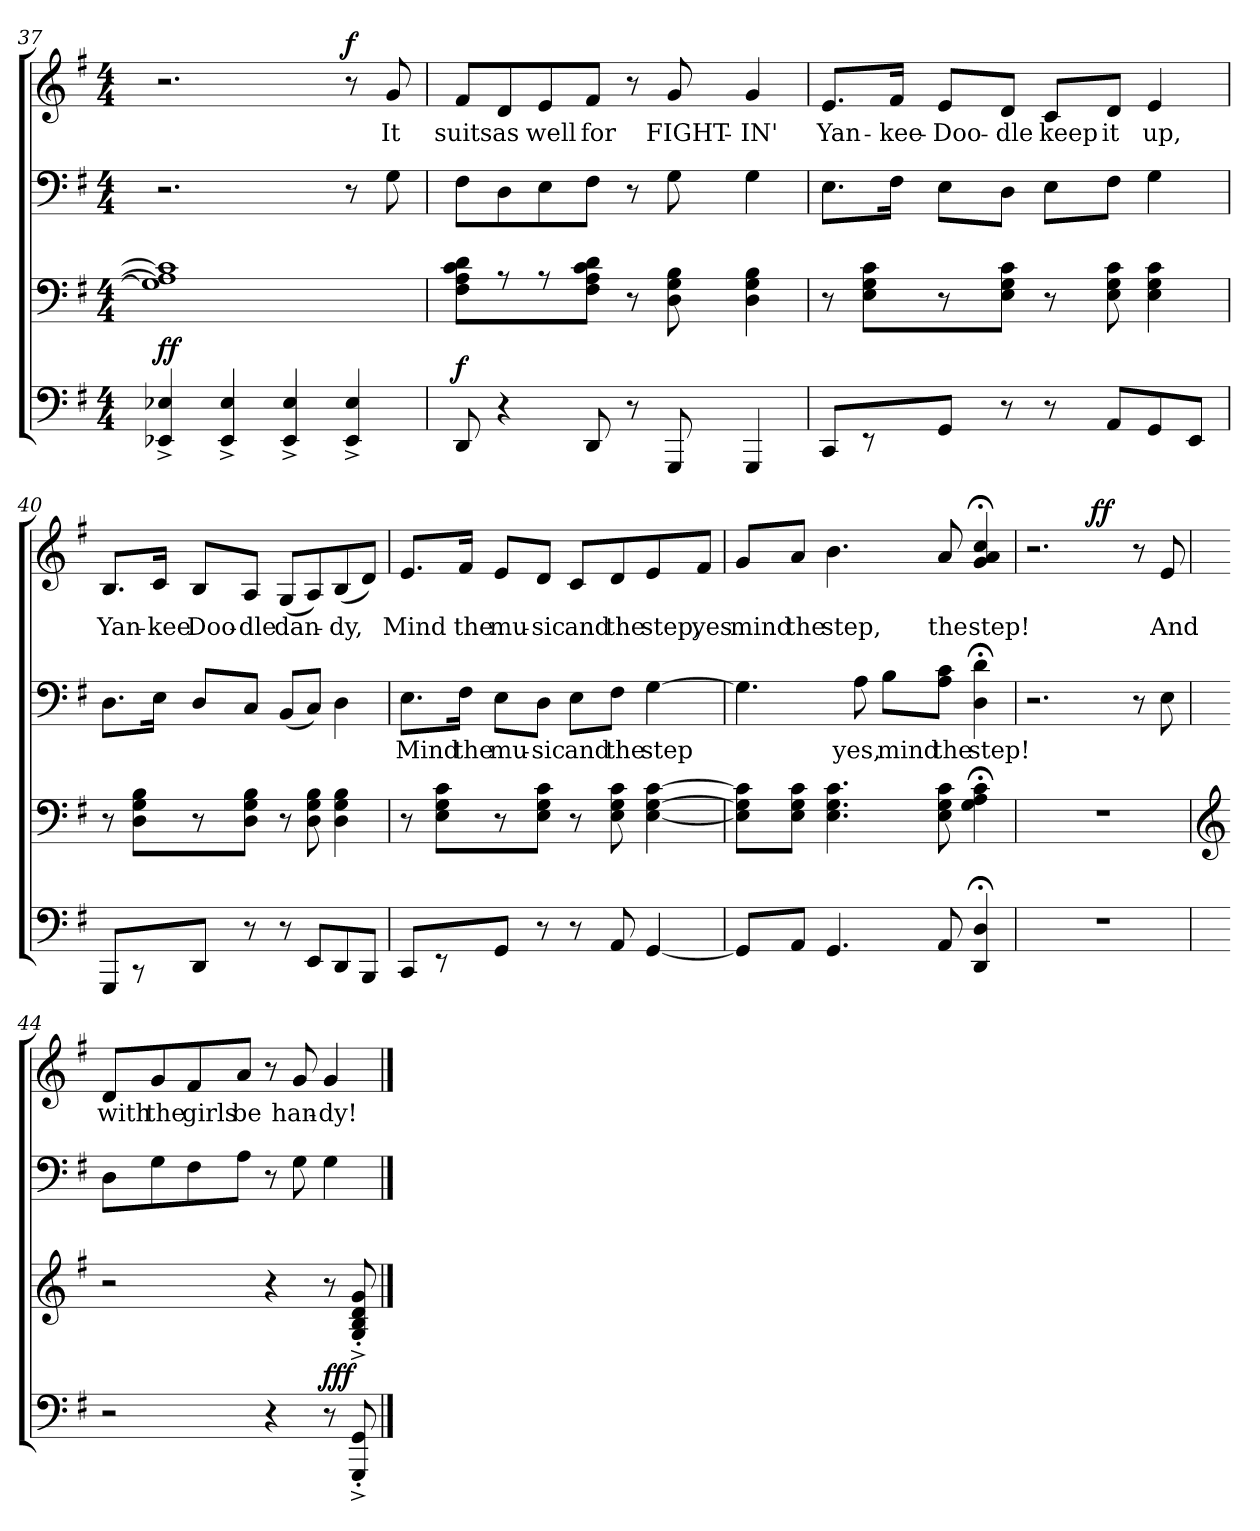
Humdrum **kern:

**kern	**kern	**dynam	**kern	**text	**kern	**text	**dynam
*part3	*part3	*part3	*part2	*part2	*part1	*part1	*part1
*staff4	*staff3	*staff3/4	*staff2	*staff2	*staff1	*staff1	*staff1
*clefF4	*clefF4	*	*clefF4	*	*clefG2	*	*
*k[f#]	*k[f#]	*	*k[f#]	*	*k[f#]	*	*
*G:	*G:	*	*G:	*	*G:	*	*
*M4/4	*M4/4	*	*M4/4	*	*M4/4	*	*
=37	=37	=37	=37	=37	=37	=37	=37
!	!	!LO:DY:a=2	!	!	!	!	!
4EE-X/^< 4E-X/^<	1G] 1A] 1c#]	ff	2.r	.	2.r	.	.
4EE-/^< 4E-/^<	.	.	.	.	.	.	.
4EE-/^< 4E-/^<	.	.	.	.	.	.	.
!	!	!	!	!	!	!	!LO:DY:b
4EE-/^< 4E-/^<	.	.	8r	.	8r	.	f
!	!	!	!	!	!	!LO:LY:b	!
.	.	.	8G\	.	8g/	It	.
=38	=38	=38	=38	=38	=38	=38	=38
!	!	!LO:DY:a=2	!	!	!	!LO:LY:b	!
8DD/	8F#\ 8A\ 8c\ 8d\L	f	8F#\L	.	8f#/L	suits	.
!	!	!	!	!	!	!LO:LY:b	!
4r	8r	.	8D\	.	8d/	as	.
!	!	!	!	!	!	!LO:LY:b	!
.	8r	.	8E\	.	8e/	well	.
!	!	!	!	!	!	!LO:LY:b	!
8DD/	8F#\ 8A\ 8c\ 8d\J	.	8F#\J	.	8f#/J	for	.
!	!	!	!	!	!	!LO:LY:b	!
8r	8r	.	8r	.	8r	\*	.
!	!	!	!	!	!	!LO:LY:b	!
8GGG/	8D\ 8G\ 8B\	.	8G\	.	8g/	FIGHT-	.
!	!	!	!	!	!	!LO:LY:b	!
4GGG/	4D\ 4G\ 4B\	.	4G\	.	4g/	-IN'	.
!!LO:LB:g=z
=39	=39	=39	=39	=39	=39	=39	=39
!	!	!	!	!	!	!LO:LY:b	!
8CC/L	8r	.	8.E\L	.	8.e/L	Yan-	.
8r	8E\ 8G\ 8c\L	.	.	.	.	.	.
!	!	!	!	!	!	!LO:LY:b	!
.	.	.	16F#\Jk	.	16f#/Jk	-kee-	.
!	!	!	!	!	!	!LO:LY:b	!
8GG/J	8r	.	8E\L	.	8e/L	-Doo-	.
!	!	!	!	!	!	!LO:LY:b	!
8r	8E\ 8G\ 8c\J	.	8D\J	.	8d/J	-dle	.
!	!	!	!	!	!	!LO:LY:b	!
8r	8r	.	8E\L	.	8c/L	keep	.
!	!	!	!	!	!	!LO:LY:b	!
8AA/L	8E\ 8G\ 8c\	.	8F#\J	.	8d/J	it	.
!	!	!	!	!	!	!LO:LY:b	!
8GG/	4E\ 4G\ 4c\	.	4G\	.	4e/	up,	.
8EE/J	.	.	.	.	.	.	.
=40	=40	=40	=40	=40	=40	=40	=40
!	!	!	!	!	!	!LO:LY:b	!
8GGG/L	8r	.	8.D\L	.	8.B/L	Yan-	.
8r	8D\ 8G\ 8B\L	.	.	.	.	.	.
!	!	!	!	!	!	!LO:LY:b	!
.	.	.	16E\Jk	.	16c/Jk	-kee	.
!	!	!	!	!	!	!LO:LY:b	!
8DD/J	8r	.	8D/L	.	8B/L	Doo-	.
!	!	!	!	!	!	!LO:LY:b	!
8r	8D\ 8G\ 8B\J	.	8C/J	.	8A/J	-dle	.
!	!	!	!	!	!	!LO:LY:b	!
8r	8r	.	(<8BB/L	.	(<8G/L	dan-	.
8EE/L	8D\ 8G\ 8B\	.	8C/J)	.	8A/)	.	.
!	!	!	!	!	!	!LO:LY:b	!
8DD/	4D\ 4G\ 4B\	.	4D\	.	(<8B/	-dy,	.
8BBB/J	.	.	.	.	8d/J)	.	.
=41	=41	=41	=41	=41	=41	=41	=41
!	!	!	!	!LO:LY:b	!	!LO:LY:b	!
8CC/L	8r	.	8.E\L	Mind	8.e/L	Mind	.
8r	8E\ 8G\ 8c\L	.	.	.	.	.	.
!	!	!	!	!LO:LY:b	!	!LO:LY:b	!
.	.	.	16F#\Jk	the	16f#/Jk	the	.
!	!	!	!	!LO:LY:b	!	!LO:LY:b	!
8GG/J	8r	.	8E\L	mu-	8e/L	mu-	.
!	!	!	!	!LO:LY:b	!	!LO:LY:b	!
8r	8E\ 8G\ 8c\J	.	8D\J	-sic	8d/J	-sic	.
!	!	!	!	!LO:LY:b	!	!LO:LY:b	!
8r	8r	.	8E\L	and	8c/L	and	.
!	!	!	!	!LO:LY:b	!	!LO:LY:b	!
8AA/	8E\ 8G\ 8c\	.	8F#\J	the	8d/	the	.
!	!	!	!	!LO:LY:b	!	!LO:LY:b	!
[4GG/	[4E\ [4G\ [4c\	.	[4G\	step	8e/	step,	.
!	!	!	!	!	!	!LO:LY:b	!
.	.	.	.	.	8f#/J	yes	.
!!LO:LB:g=z
=42	=42	=42	=42	=42	=42	=42	=42
!	!	!	!	!	!	!LO:LY:b	!
8GG/L]	8E\] 8G\] 8c\]L	.	4.G\]	.	8g/L	mind	.
!	!	!	!	!	!	!LO:LY:b	!
8AA/J	8E\ 8G\ 8c\J	.	.	.	8a/J	the	.
!	!	!	!	!	!	!LO:LY:b	!
4.GG/	4.E\ 4.G\ 4.c\	.	.	.	4.b\	step,	.
!	!	!	!	!LO:LY:b	!	!	!
.	.	.	8A\	yes,	.	.	.
!	!	!	!	!LO:LY:b	!	!	!
.	.	.	8B\L	mind	.	.	.
!	!	!	!	!LO:LY:b	!	!LO:LY:b	!
8AA/	8E\ 8G\ 8c\	.	8A\ 8c\J	the	8a/	the	.
!	!	!	!	!LO:LY:b	!	!LO:LY:b	!
4DD/;< 4D/;<	4G\;< 4A\;< 4c\;<	.	4D\; 4d\;	step!	4g/;< 4a/;< 4cc/;<	step!	.
=43	=43	=43	=43	=43	=43	=43	=43
*	*	*	*	*	*^	*	*
1r	1r	.	2.r	.	2.r	2ryy	.	.
!	!	!	!	!	!	!	!	!LO:DY:b
.	.	.	.	.	.	2ryy	.	ff
.	.	.	8r	.	8r	.	.	.
!	!	!	!	!	!	!	!LO:LY:b	!
.	.	.	8E\	.	8e/	.	And	.
*	*	*	*	*	*v	*v	*	*
=44	=44	=44	=44	=44	=44	=44	=44
*	*clefG2	*	*	*	*	*	*
*	*	*	*	*	*^	*	*
!	!	!	!	!	!	!	!LO:LY:b	!
*	*	*	*	*	*v	*v	*	*
2r	2r	.	8D\L	.	8d/L	with	.
!	!	!	!	!	!	!LO:LY:b	!
.	.	.	8G\	.	8g/	the	.
!	!	!	!	!	!	!LO:LY:b	!
.	.	.	8F#\	.	8f#/	girls	.
!	!	!	!	!	!	!LO:LY:b	!
.	.	.	8A\J	.	8a/J	be	.
!	!	!	!	!	!	!LO:LY:b	!
4r	4r	.	8r	.	8r	(CLAP)	.
!	!	!	!	!	!	!LO:LY:b	!
.	.	.	8G\	.	8g/	han-	.
!	!	!LO:DY:a=2	!	!	!	!LO:LY:b	!
8r	8r	fff	4G\	.	4g/	-dy!	.
8GGG/^<'< 8GG/^<'<	8G/^<'< 8B/^<'< 8d/^<'< 8g/^<'<	.	.	.	.	.	.
==	==	==	==	==	==	==	==
*-	*-	*-	*-	*-	*-	*-	*-
